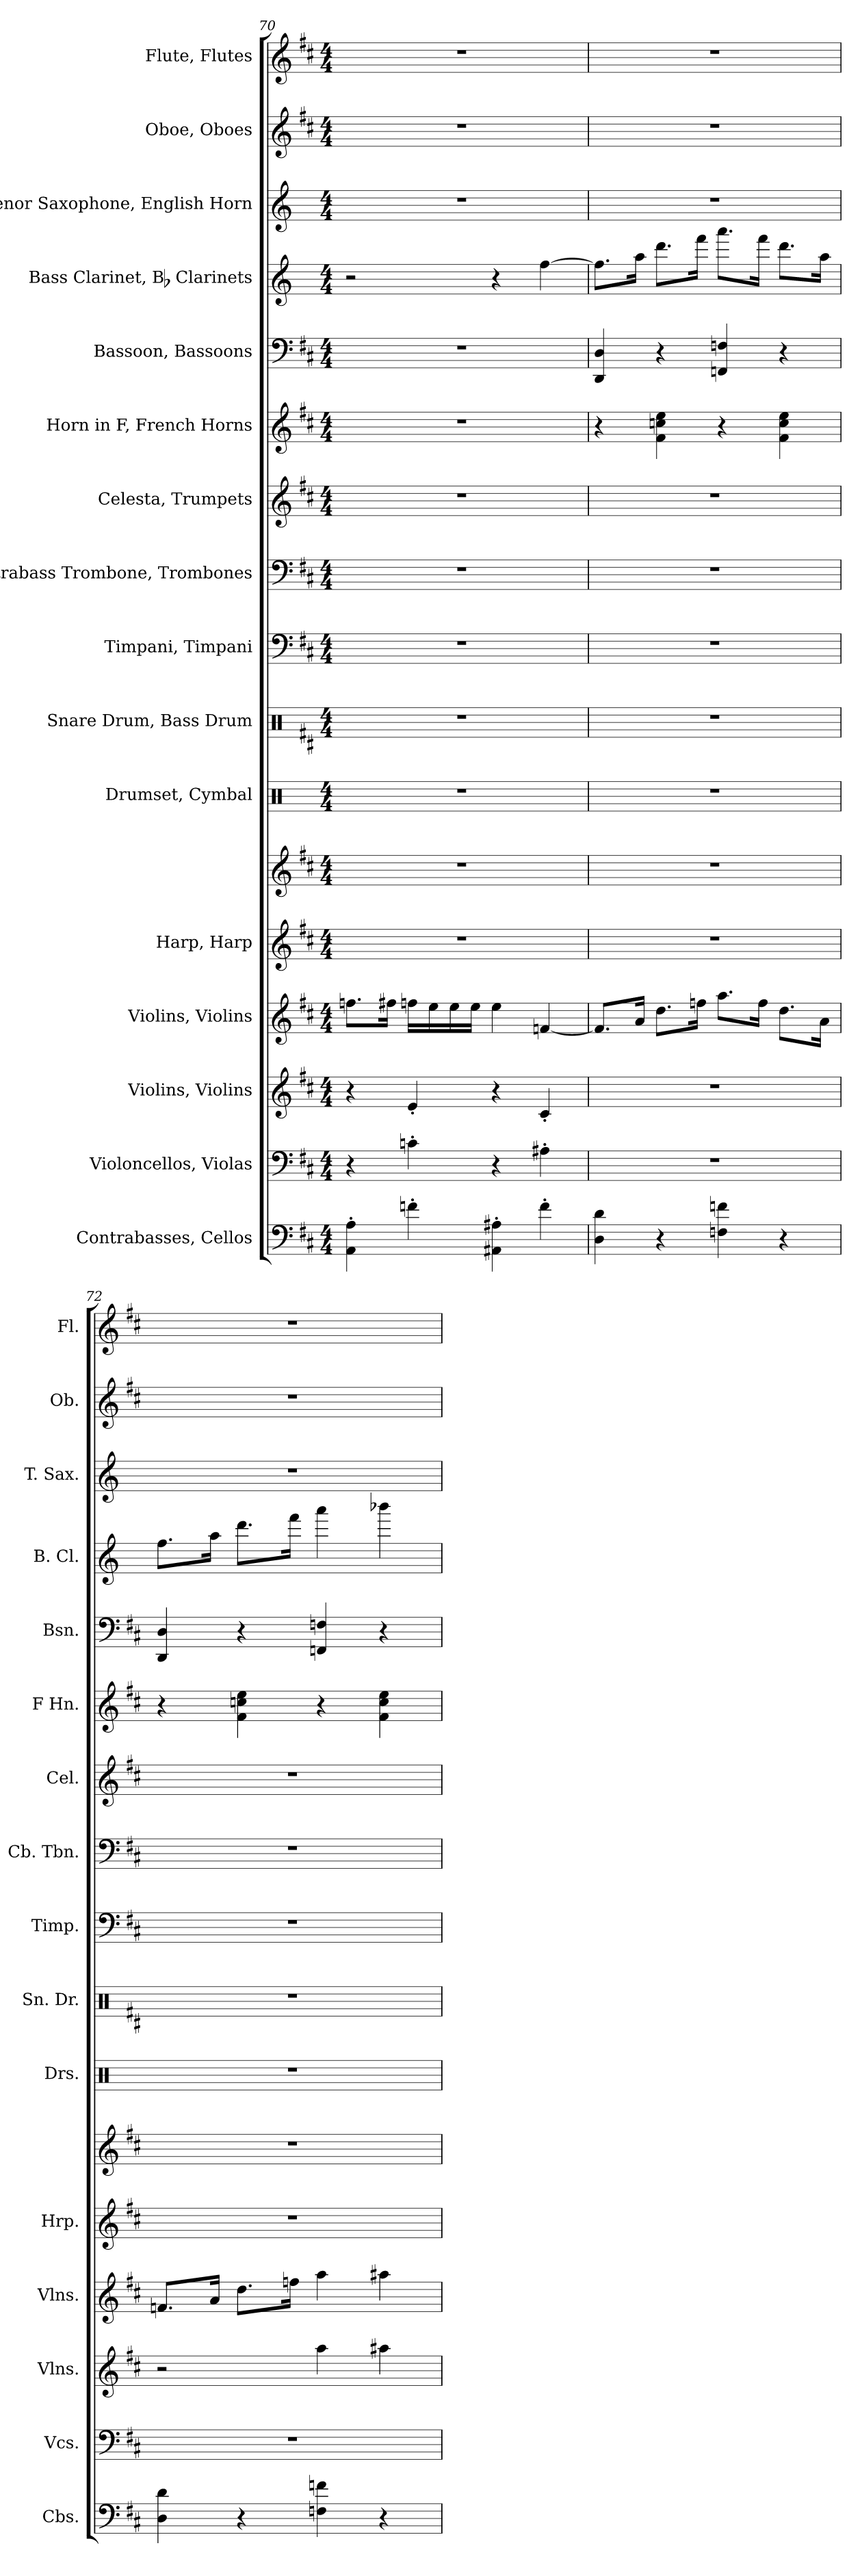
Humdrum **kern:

**kern	**kern	**kern	**kern	**kern	**kern	**kern	**kern	**kern	**kern	**kern	**kern	**kern	**kern	**kern	**kern	**kern
*part16	*part15	*part14	*part13	*part12	*part12	*part11	*part10	*part9	*part8	*part7	*part6	*part5	*part4	*part3	*part2	*part1
*staff17	*staff16	*staff15	*staff14	*staff13	*staff12	*staff11	*staff10	*staff9	*staff8	*staff7	*staff6	*staff5	*staff4	*staff3	*staff2	*staff1
*I"Contrabasses, Cellos	*I"Violoncellos, Violas	*I"Violins, Violins	*I"Violins, Violins	*I"Harp, Harp	*	*I"Drumset, Cymbal	*I"Snare Drum, Bass Drum	*I"Timpani, Timpani	*I"Contrabass Trombone, Trombones	*I"Celesta, Trumpets	*I"Horn in F, French Horns	*I"Bassoon, Bassoons	*I"Bass Clarinet, B-flat Clarinets	*I"Tenor Saxophone, English Horn	*I"Oboe, Oboes	*I"Flute, Flutes
*I'Cbs.	*I'Vcs.	*I'Vlns.	*I'Vlns.	*I'Hrp.	*	*I'Drs.	*I'Sn. Dr.	*I'Timp.	*I'Cb. Tbn.	*I'Cel.	*I'F Hn.	*I'Bsn.	*I'B. Cl.	*I'T. Sax.	*I'Ob.	*I'Fl.
*clefF4	*clefF4	*clefG2	*clefG2	*clefG2	*clefG2	*clefX	*clefX	*clefF4	*clefF4	*clefG2	*clefG2	*clefF4	*clefG2	*clefG2	*clefG2	*clefG2
*ITrd7c12	*	*	*	*	*	*	*	*	*	*ITrd-7c-12	*ITrd4c7	*	*ITrd8c14	*ITrd8c14	*	*
*k[f#c#]	*k[f#c#]	*k[f#c#]	*k[f#c#]	*k[f#c#]	*k[f#c#]	*k[]	*k[f#c#]	*k[f#c#]	*k[f#c#]	*k[f#c#]	*k[f#]	*k[f#c#]	*k[]	*k[]	*k[f#c#]	*k[f#c#]
*M4/4	*M4/4	*M4/4	*M4/4	*M4/4	*M4/4	*M4/4	*M4/4	*M4/4	*M4/4	*M4/4	*M4/4	*M4/4	*M4/4	*M4/4	*M4/4	*M4/4
=70	=70	=70	=70	=70	=70	=70	=70	=70	=70	=70	=70	=70	=70	=70	=70	=70
4AAA\' 4AA\'	4r	4r	8.ffn\L	1r	1r	1r	1r	1r	1r	1r	1r	1r	2r	1r	1r	1r
.	.	.	16ff#X\Jk	.	.	.	.	.	.	.	.	.	.	.	.	.
4Fn'\	4cn'\	4e'/	16ffn\LL	.	.	.	.	.	.	.	.	.	.	.	.	.
.	.	.	16ee\	.	.	.	.	.	.	.	.	.	.	.	.	.
.	.	.	16ee\	.	.	.	.	.	.	.	.	.	.	.	.	.
.	.	.	16ee\JJ	.	.	.	.	.	.	.	.	.	.	.	.	.
4AAA#X\' 4AA#X\'	4r	4r	4ee\	.	.	.	.	.	.	.	.	.	4r	.	.	.
4F'\	4A#X'\	4c#'/	[4fn/	.	.	.	.	.	.	.	.	.	[4f\	.	.	.
!!LO:PB:g=z
=71	=71	=71	=71	=71	=71	=71	=71	=71	=71	=71	=71	=71	=71	=71	=71	=71
4DD\ 4D\	1r	1r	8.f/L]	1r	1r	1r	1r	1r	1r	1r	4r	4DD/ 4D/	8.f\L]	1r	1r	1r
.	.	.	16a/Jk	.	.	.	.	.	.	.	.	.	16a\Jk	.	.	.
4r	.	.	8.dd\L	.	.	.	.	.	.	.	4B\ 4fn\ 4a\	4r	8.dd\L	.	.	.
.	.	.	16ffn\Jk	.	.	.	.	.	.	.	.	.	16ff\Jk	.	.	.
4FFn\ 4Fn\	.	.	8.aa\L	.	.	.	.	.	.	.	4r	4FFn/ 4Fn/	8.aa\L	.	.	.
.	.	.	16ff\Jk	.	.	.	.	.	.	.	.	.	16ff\Jk	.	.	.
4r	.	.	8.dd\L	.	.	.	.	.	.	.	4B\ 4f\ 4a\	4r	8.dd\L	.	.	.
.	.	.	16a\Jk	.	.	.	.	.	.	.	.	.	16a\Jk	.	.	.
=72	=72	=72	=72	=72	=72	=72	=72	=72	=72	=72	=72	=72	=72	=72	=72	=72
4DD\ 4D\	1r	2r	8.fn/L	1r	1r	1r	1r	1r	1r	1r	4r	4DD/ 4D/	8.f\L	1r	1r	1r
.	.	.	16a/Jk	.	.	.	.	.	.	.	.	.	16a\Jk	.	.	.
4r	.	.	8.dd\L	.	.	.	.	.	.	.	4B\ 4fn\ 4a\	4r	8.dd\L	.	.	.
.	.	.	16ffn\Jk	.	.	.	.	.	.	.	.	.	16ff\Jk	.	.	.
4FFn\ 4Fn\	.	4aa\	4aa\	.	.	.	.	.	.	.	4r	4FFn/ 4Fn/	4aa\	.	.	.
4r	.	4aa#X\	4aa#X\	.	.	.	.	.	.	.	4B\ 4f\ 4a\	4r	4bb-X\	.	.	.
=	=	=	=	=	=	=	=	=	=	=	=	=	=	=	=	=
*-	*-	*-	*-	*-	*-	*-	*-	*-	*-	*-	*-	*-	*-	*-	*-	*-
